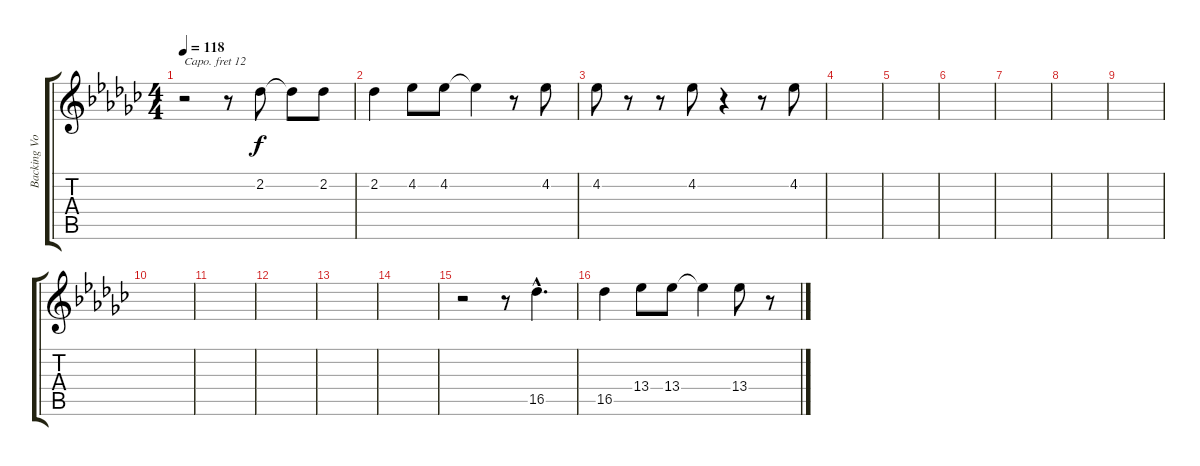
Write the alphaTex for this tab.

\track ("Backing Vocals" "Backing Vo") {instrument lead6voice}
\staff {score tabs}
\capo 12
\tuning (E4 B3 G3 D3 A2 E2) {hide}
\ts (4 4)
\tempo 118
\clef g2
\ks ebminor
r.2{dy f} r.8 2.2.8 2.2{t}.8 2.2.8 |
2.2.4 4.2.8 4.2.8 4.2{t}.4 r.8 4.2.8 |
4.2.8 r.8 r.8 4.2.8 r.4 r.8 4.2.8 |
|
|
|
|
|
|
|
|
|
|
|
r.2 r.8 16.5{hac}.4{d} |
16.5.4 13.4.8 13.4.8 13.4{t}.4 13.4.8 r.8
